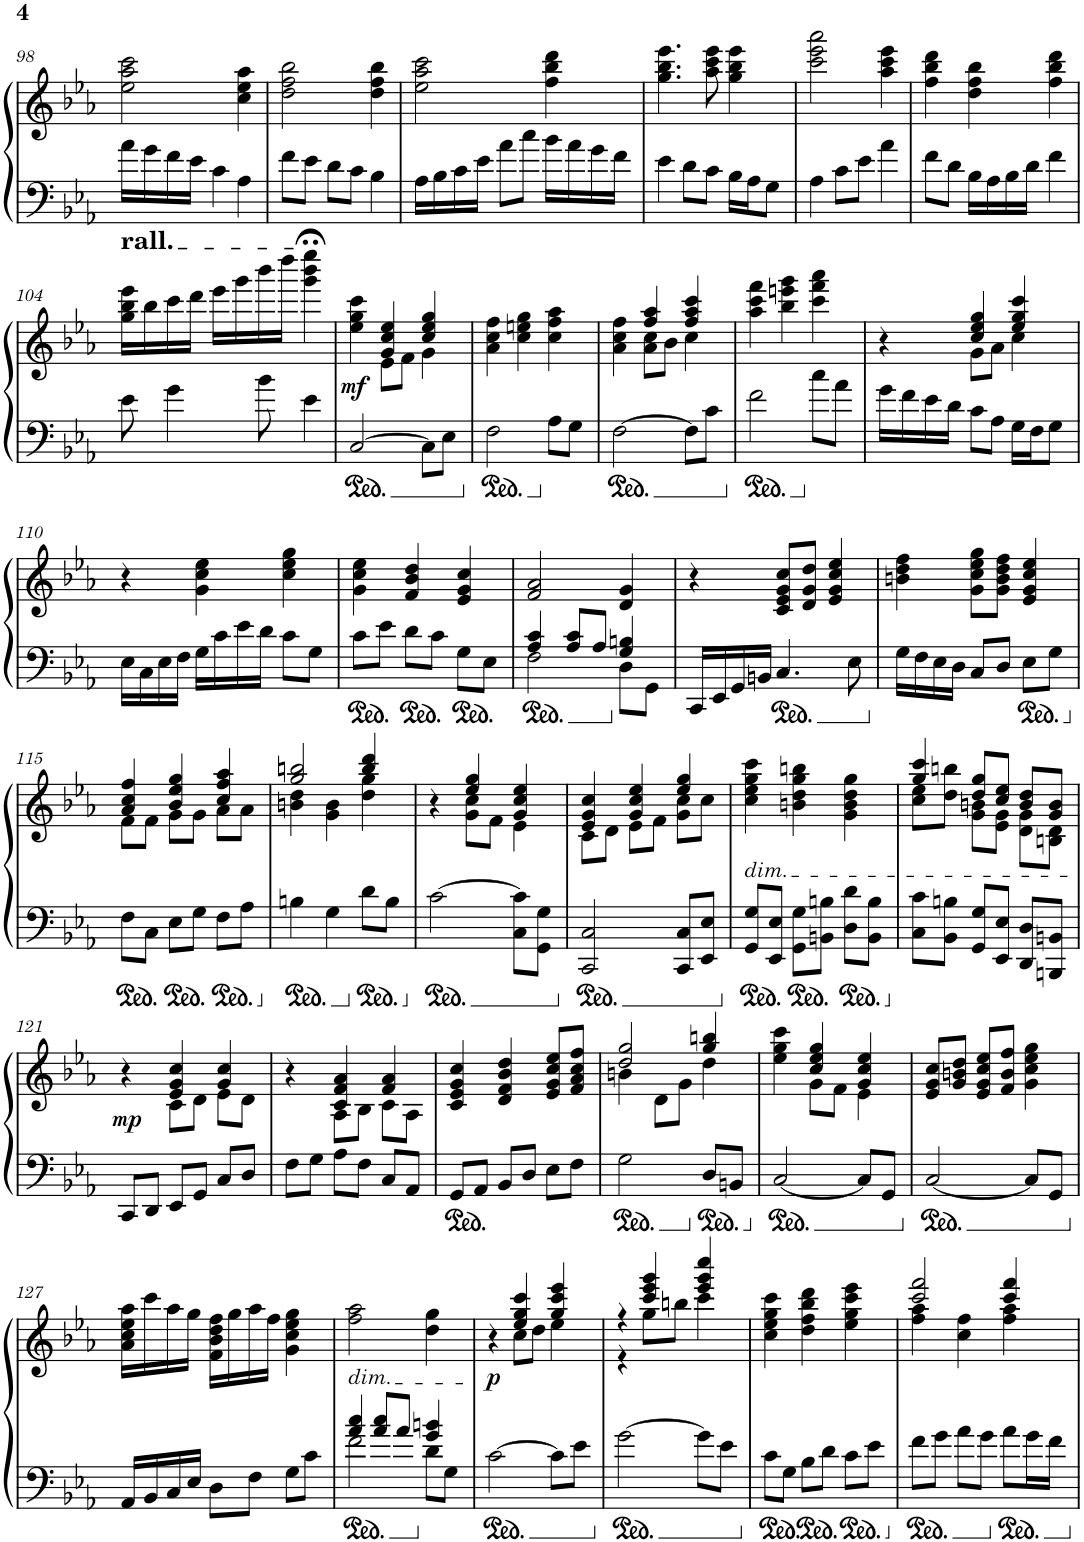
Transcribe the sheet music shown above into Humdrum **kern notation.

**kern	**kern	**dynam
*part1	*part1	*part1
*staff2	*staff1	*staff1/2
*I"Piano	*	*
*I'Pno.	*	*
!!LO:PB:g=z
*clefF4	*clefG2	*
*k[b-e-a-]	*k[b-e-a-]	*
*M3/4	*M3/4	*
=98	=98	=98
16a-\LL	2ee-\ 2aa-\ 2ccc\	.
16g\	.	.
16f\	.	.
16e-\JJ	.	.
4c\	.	.
4A-\	4cc\ 4ee-\ 4aa-\	.
=99	=99	=99
8f\L	2dd\ 2ff\ 2bb-\	.
8e-\J	.	.
8d\L	.	.
8c\J	.	.
4B-\	4dd\ 4ff\ 4bb-\	.
=100	=100	=100
16A-\LL	2ee-\ 2aa-\ 2ccc\	.
16B-\	.	.
16c\	.	.
16e-\JJ	.	.
8a-\L	.	.
8cc\J	.	.
16b-\LL	4ff\ 4bb-\ 4ddd\	.
16a-\	.	.
16g\	.	.
16f\JJ	.	.
=101	=101	=101
4e-\	4.gg\ 4.bb-\ 4.eee-\	.
8d\L	.	.
8c\J	8aa-\ 8ccc\ 8eee-\	.
16B-\LL	4gg\ 4bb-\ 4eee-\	.
16A-\J	.	.
8G\J	.	.
=102	=102	=102
4A-\	2ccc\ 2eee-\ 2aaa-\	.
8c\L	.	.
8e-\J	.	.
4a-\	4aa-\ 4ccc\ 4eee-\	.
=103	=103	=103
8f\L	4ff\ 4bb-\ 4ddd\	.
8d\J	.	.
16B-\LL	4dd\ 4ff\ 4bb-\	.
16A-\	.	.
16B-\	.	.
16d\JJ	.	.
4f\	4ff\ 4bb-\ 4ddd\	.
!!LO:LB:g=z
=104	=104	=104
!	!LO:TX:a:t=rall.	!
8e-\	16gg\ 16bb-\ 16eee-\LL	.
.	16bb-\	.
4g\	16ccc\	.
.	16ddd\JJ	.
.	16eee-\LL	.
.	16ggg\	.
8b-\	16bbb-\	.
.	16dddd\JJ	.
4e-\	4ggg\;< 4bbb-\;< 4eeee-\;<	.
=105	=105	=105
*	*^	*
!	!	!	!LO:DY:b
[2C/	4ee-\ 4gg\ 4ccc\	4ryy	mf
.	4g/ 4cc/ 4ee-/	8e-\L	.
.	.	8f\J	.
8C\L]	4cc/ 4ee-/ 4gg/	4g\	.
8E-\J	.	.	.
*	*v	*v	*
=106	=106	=106
2F\	4a-\ 4cc\ 4ff\	.
.	4cc\ 4een\ 4gg\	.
8A-\L	4cc\ 4ff\ 4aa-\	.
8G\J	.	.
=107	=107	=107
*	*^	*
[2F\	4a-\ 4cc\ 4ff\	4ryy	.
.	4ff/ 4aa-/	8a-\ 8cc\L	.
.	.	8b-\J	.
8F\L]	4ff/ 4aa-/ 4ccc/	4cc\	.
8c\J	.	.	.
*	*v	*v	*
=108	=108	=108
2f\	4aa-\ 4ccc\ 4fff\	.
.	4bb-\ 4eeen\ 4ggg\	.
8cc\L	4ccc\ 4fff\ 4aaa-\	.
8a-\J	.	.
=109	=109	=109
*	*^	*
16g\LL	4r	4ryy	.
16f\	.	.	.
16e-\	.	.	.
16d\JJ	.	.	.
8c\L	4cc/ 4ee-/ 4gg/	8g\L	.
8A-\J	.	8a-\J	.
16G\LL	4ee-/ 4gg/ 4ccc/	4cc\	.
16F\J	.	.	.
8G\J	.	.	.
*	*v	*v	*
!!LO:LB:g=z
=110	=110	=110
16E-\LL	4r	.
16C\	.	.
16E-\	.	.
16F\JJ	.	.
16G\LL	4g\ 4cc\ 4ee-\	.
16c\	.	.
16e-\	.	.
16d\JJ	.	.
8c\L	4cc\ 4ee-\ 4gg\	.
8G\J	.	.
=111	=111	=111
8c\L	4g\ 4cc\ 4ee-\	.
8e-\J	.	.
8d\L	4f/ 4b-/ 4dd/	.
8c\J	.	.
8G\L	4e-/ 4g/ 4cc/	.
8E-\J	.	.
=112	=112	=112
*^	*	*
4A-/ 4c/	2F\	2f/ 2a-/	.
8A-/ 8c/L	.	.	.
8A-/J	.	.	.
4G/ 4Bn/	8D\L	4d/ 4g/	.
.	8GG\J	.	.
*v	*v	*	*
=113	=113	=113
16CC/LL	4r	.
16EE-/	.	.
16GG/	.	.
16BBn/JJ	.	.
4.C/	8c/ 8e-/ 8g/ 8cc/L	.
.	8d/ 8g/ 8dd/J	.
.	4e-/ 4g/ 4cc/ 4ee-/	.
8E-\	.	.
=114	=114	=114
16G\LL	4bn\ 4dd\ 4ff\	.
16F\	.	.
16E-\	.	.
16D\JJ	.	.
8C/L	8g\ 8cc\ 8ee-\ 8gg\L	.
8D/J	8g\ 8b\ 8dd\ 8ff\J	.
8E-\L	4e-/ 4g/ 4cc/ 4ee-/	.
8G\J	.	.
!!LO:LB:g=z
=115	=115	=115
*	*^	*
8F\L	4a-/ 4cc/ 4ff/	8f\L	.
8C\J	.	8f\J	.
8E-\L	4b-/ 4ee-/ 4gg/	8g\L	.
8G\J	.	8g\J	.
8F\L	4cc/ 4ff/ 4aa-/	8a-\L	.
8A-\J	.	8a-\J	.
=116	=116	=116	=116
4Bn\	2gg/ 2bbn/	4bn\ 4dd\	.
4G\	.	4g\ 4b\	.
8d\L	4bb/ 4ddd/	4dd\ 4gg\	.
8B\J	.	.	.
=117	=117	=117	=117
[2c\	4r	4ryy	.
.	4ee-/ 4gg/	8g\ 8cc\L	.
.	.	8f\J	.
8C\ 8c\]L	4g/ 4cc/ 4ee-/	4e-\	.
8GG\ 8G\J	.	.	.
=118	=118	=118	=118
2CC/ 2C/	4e-/ 4g/ 4cc/	8c\L	.
.	.	8d\J	.
.	4g/ 4cc/ 4ee-/	8e-\L	.
.	.	8f\J	.
8CC/ 8C/L	4ee-/ 4gg/	8g\ 8cc\L	.
8EE-/ 8E-/J	.	8cc\J	.
=119	=119	=119	=119
!	!LO:TX:b:i:t=dim.	!	!
*	*v	*v	*
8GG/ 8G/L	4cc\ 4ee-\ 4gg\ 4ccc\	.
8EE-/ 8E-/J	.	.
8GG\ 8G\L	4bn\ 4dd\ 4gg\ 4bbn\	.
8BBn\ 8Bn\J	.	.
8D\ 8d\L	4g\ 4b\ 4dd\ 4gg\	.
8BB\ 8B\J	.	.
=120	=120	=120
*	*^	*
8C\ 8c\L	4gg/ 4ccc/	8cc\ 8ee-\L	.
8BB-\ 8Bn\J	.	8dd\ 8bbn\J	.
8GG/ 8G/L	8dd/ 8gg/L	8g\ 8bn\L	.
8EE-/ 8E-/J	8cc/ 8ee-/J	8e-\ 8g\J	.
8DD/ 8D/L	8b/ 8dd/L	8d\ 8g\L	.
8BBBn/ 8BBn/J	8g/ 8b/J	8Bn\ 8d\J	.
!!LO:LB:g=z	!!
=121	=121	=121	=121
!	!	!	!LO:DY:b
8CC/L	4r	4ryy	mp
8DD/J	.	.	.
8EE-/L	4e-/ 4g/ 4cc/	8c\L	.
8GG/J	.	8d\J	.
8C/L	4g/ 4cc/	8e-\L	.
8D/J	.	8d\J	.
=122	=122	=122	=122
8F\L	4r	4ryy	.
8G\J	.	.	.
8A-\L	4c/ 4f/ 4a-/	8A-\L	.
8F\J	.	8B-\J	.
8C/L	4f/ 4a-/	8c\L	.
8AA-/J	.	8A-\J	.
*	*v	*v	*
=123	=123	=123
8GG/L	4c/ 4e-/ 4g/ 4cc/	.
8AA-/J	.	.
8BB-/L	4d/ 4f/ 4b-/ 4dd/	.
8D/J	.	.
8E-\L	8e-/ 8g/ 8cc/ 8ee-/L	.
8F\J	8f/ 8a-/ 8cc/ 8ff/J	.
=124	=124	=124
*	*^	*
2G\	2dd/ 2gg/	4bn\	.
.	.	8d\L	.
.	.	8g\J	.
8D/L	4gg/ 4bbn/	4dd\	.
8BBn/J	.	.	.
=125	=125	=125	=125
[2C/	4ee-\ 4gg\ 4ccc\	4ryy	.
.	4cc/ 4ee-/ 4gg/	8g\L	.
.	.	8f\J	.
8C/L]	4g/ 4cc/ 4ee-/	4e-\	.
8GG/J	.	.	.
*	*v	*v	*
=126	=126	=126
[2C/	8e-/ 8g/ 8cc/L	.
.	8g/ 8bn/ 8dd/J	.
.	8e-/ 8g/ 8cc/ 8ee-/L	.
.	8f/ 8b/ 8ff/J	.
8C/L]	4g\ 4cc\ 4ee-\ 4gg\	.
8GG/J	.	.
!!LO:LB:g=z
=127	=127	=127
16AA-/LL	16a-\ 16cc\ 16ee-\ 16aa-\LL	.
16BB-/	16ccc\	.
16C/	16aa-\	.
16E-/JJ	16gg\JJ	.
8D\L	16f\ 16b-\ 16dd\ 16ff\LL	.
.	16gg\	.
8F\J	16aa-\	.
.	16ff\JJ	.
8G\L	4g\ 4cc\ 4ee-\ 4gg\	.
8c\J	.	.
=128	=128	=128
*^	*	*
!	!	!LO:TX:b:i:t=dim.	!
4a-/ 4cc/	2f\	2ff\ 2aa-\	.
8a-/ 8cc/L	.	.	.
8a-/J	.	.	.
4g/ 4bn/	8d\L	4dd\ 4gg\	.
.	8G\J	.	.
=129	=129	=129	=129
*	*	*^	*
!	!	!	!	!LO:DY:b
*v	*v	*	*	*
[2c\	4r	4ryy	p
.	4ee-/ 4gg/ 4ccc/	8cc\L	.
.	.	8dd\J	.
8c\L]	4gg/ 4ccc/ 4eee-/	4ee-\	.
8e-\J	.	.	.
=130	=130	=130	=130
[2g\	4r	4r	.
.	4ccc/ 4eee-/ 4ggg/	8gg\L	.
.	.	8bbn\J	.
8g\L]	4eee-/ 4ggg/ 4cccc/	4ccc\	.
8e-\J	.	.	.
*	*v	*v	*
=131	=131	=131
8c\L	4cc\ 4ee-\ 4gg\ 4ccc\	.
8G\J	.	.
8B-\L	4dd\ 4ff\ 4bb-\ 4ddd\	.
8d\J	.	.
8c\L	4ee-\ 4gg\ 4ccc\ 4eee-\	.
8e-\J	.	.
=132	=132	=132
*	*^	*
8f\L	2ccc/ 2fff/	4ff\ 4aa-\	.
8g\J	.	.	.
8a-\L	.	4cc\ 4ff\	.
8g\J	.	.	.
8a-\L	4ccc/ 4fff/	4ff\ 4aa-\	.
16g\L	.	.	.
16f\JJ	.	.	.
*	*v	*v	*
=	=	=
*-	*-	*-
